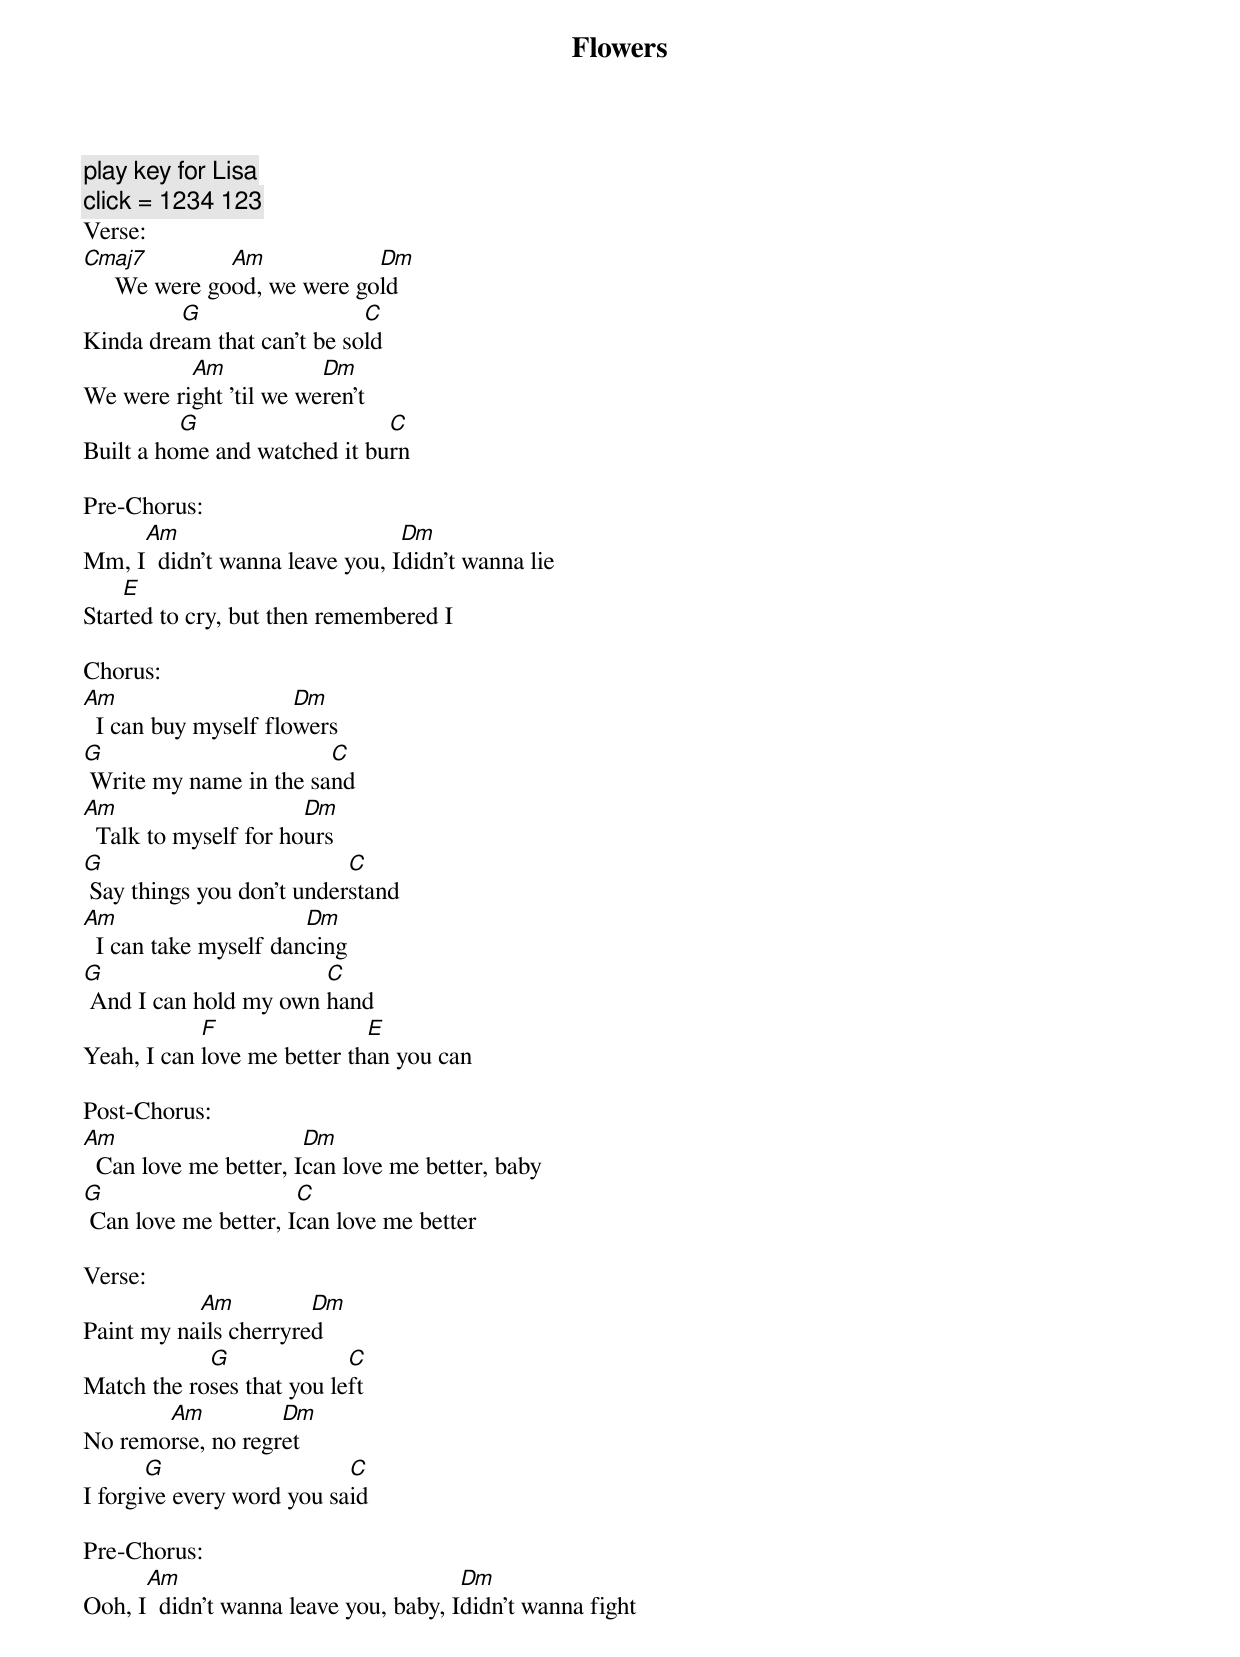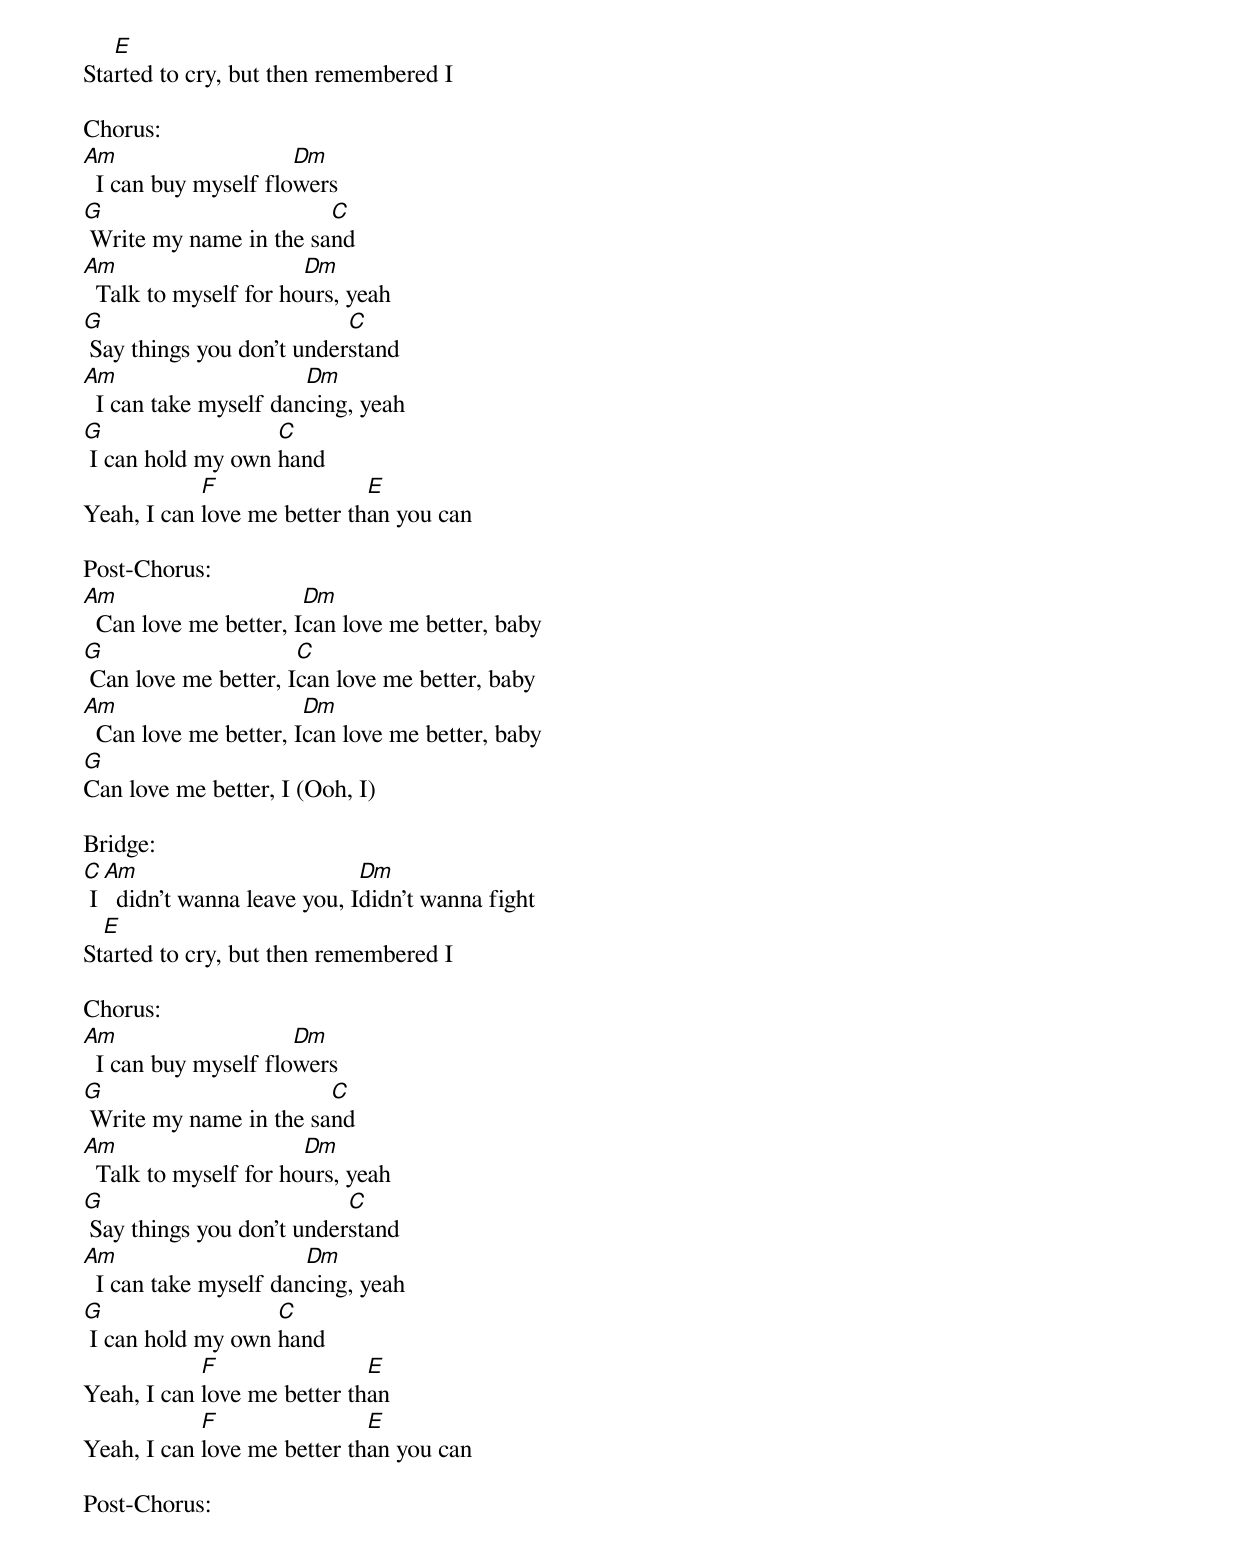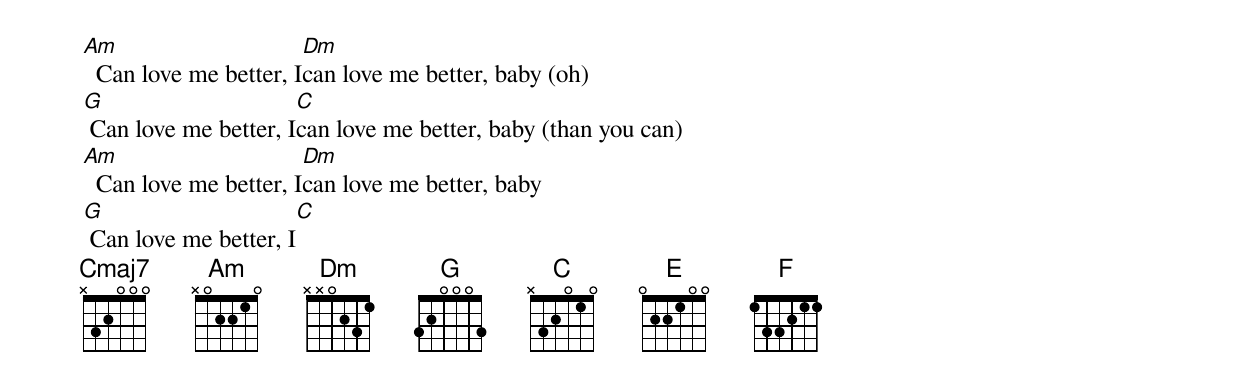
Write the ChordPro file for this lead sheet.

{title:Flowers}
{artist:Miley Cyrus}
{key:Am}
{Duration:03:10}
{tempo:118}
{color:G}

{c: play key for Lisa}
{c: click = 1234 123}
Verse:
[Cmaj7]     We were go[Am]od, we were go[Dm]ld
Kinda dre[G]am that can't be so[C]ld
We were ri[Am]ght 'til we we[Dm]ren't
Built a ho[G]me and watched it bu[C]rn

Pre-Chorus:
Mm, I[Am]  didn't wanna leave you, I[Dm]didn't wanna lie
Star[E]ted to cry, but then remembered I

Chorus:
[Am]  I can buy myself flo[Dm]wers
[G] Write my name in the sa[C]nd
[Am]  Talk to myself for ho[Dm]urs
[G] Say things you don't under[C]stand
[Am]  I can take myself dan[Dm]cing
[G] And I can hold my own [C]hand
Yeah, I can [F]love me better th[E]an you can

Post-Chorus:
[Am]  Can love me better, I[Dm]can love me better, baby
[G] Can love me better, I[C]can love me better

Verse:
Paint my na[Am]ils cherryre[Dm]d
Match the ro[G]ses that you le[C]ft
No remo[Am]rse, no regr[Dm]et
I forgi[G]ve every word you sa[C]id

Pre-Chorus:
Ooh, I[Am]  didn't wanna leave you, baby, I[Dm]didn't wanna fight
Sta[E]rted to cry, but then remembered I

Chorus:
[Am]  I can buy myself flo[Dm]wers
[G] Write my name in the sa[C]nd
[Am]  Talk to myself for ho[Dm]urs, yeah
[G] Say things you don't under[C]stand
[Am]  I can take myself dan[Dm]cing, yeah
[G] I can hold my own [C]hand
Yeah, I can [F]love me better th[E]an you can

Post-Chorus:
[Am]  Can love me better, I[Dm]can love me better, baby
[G] Can love me better, I[C]can love me better, baby
[Am]  Can love me better, I[Dm]can love me better, baby
[G]Can love me better, I (Ooh, I)

Bridge:
[C] I[Am]  didn't wanna leave you, I[Dm]didn't wanna fight
St[E]arted to cry, but then remembered I

Chorus:
[Am]  I can buy myself flo[Dm]wers
[G] Write my name in the sa[C]nd
[Am]  Talk to myself for ho[Dm]urs, yeah
[G] Say things you don't under[C]stand
[Am]  I can take myself dan[Dm]cing, yeah
[G] I can hold my own [C]hand
Yeah, I can [F]love me better th[E]an
Yeah, I can [F]love me better th[E]an you can

Post-Chorus:
[Am]  Can love me better, I[Dm]can love me better, baby (oh)
[G] Can love me better, I[C]can love me better, baby (than you can)
[Am]  Can love me better, I[Dm]can love me better, baby
[G] Can love me better, I[C]
